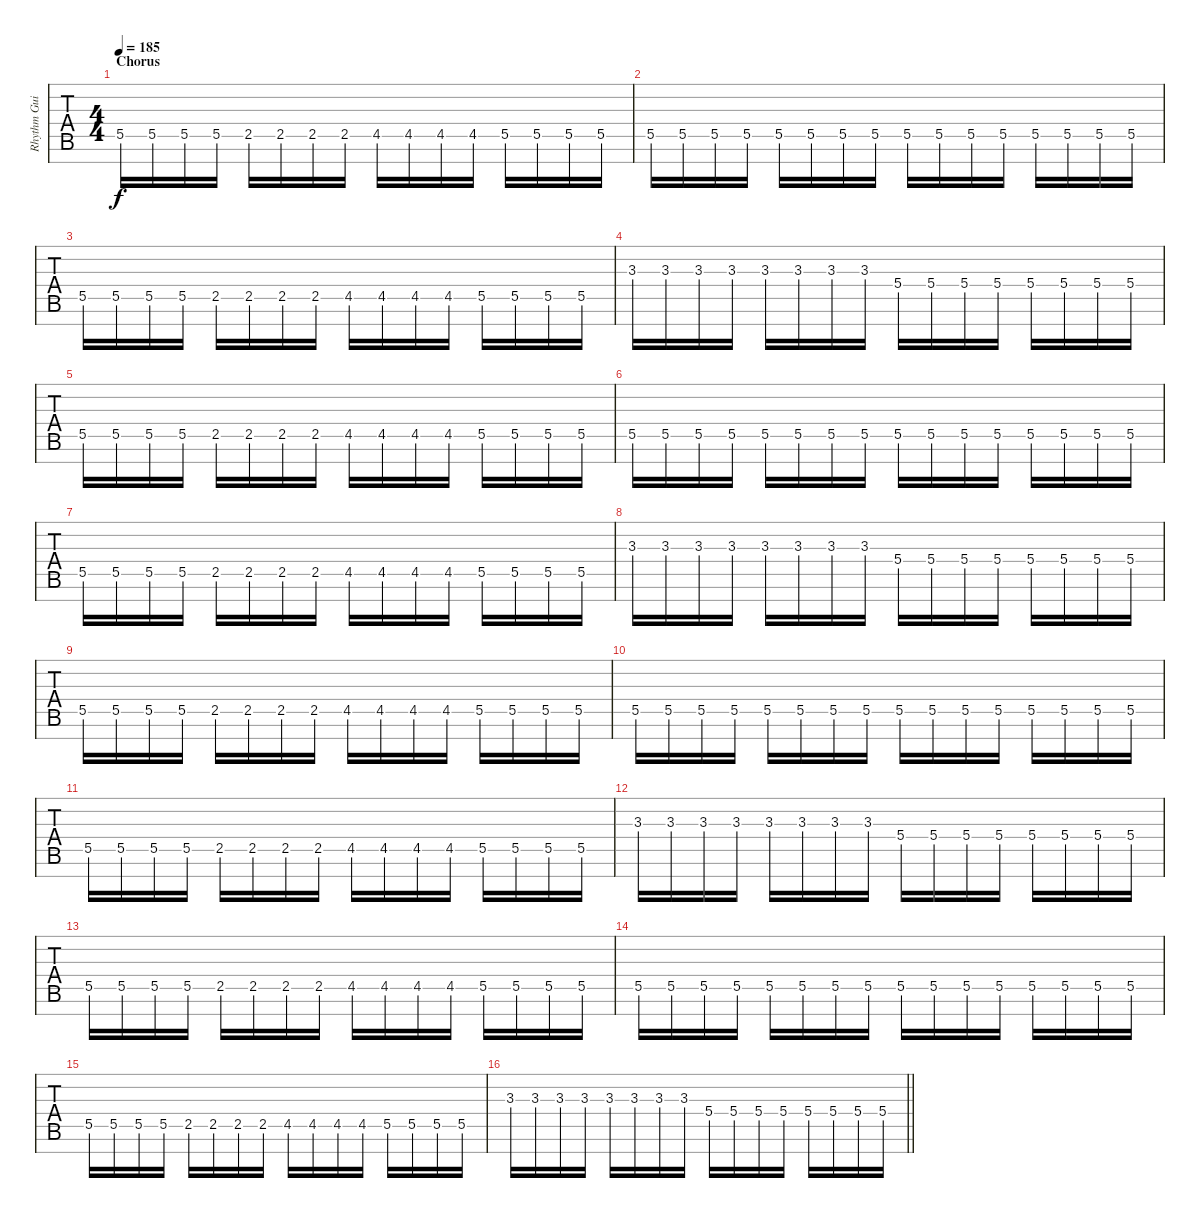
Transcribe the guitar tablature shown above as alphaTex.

\track ("Rhythm Guitar" "Rhythm Gui") {instrument distortionguitar}
\staff {tabs}
\tuning (F4 C4 G3 Eb3 Bb2 F2 C2) {hide}
\ts (4 4)
\section ("" "Chorus")
\tempo 185
\clef g2
\ks c
5.5.16{dy f} 5.5.16 5.5.16 5.5.16 2.5.16 2.5.16 2.5.16 2.5.16 4.5.16 4.5.16 4.5.16 4.5.16 5.5.16 5.5.16 5.5.16 5.5.16 |
5.5.16 5.5.16 5.5.16 5.5.16 5.5.16 5.5.16 5.5.16 5.5.16 5.5.16 5.5.16 5.5.16 5.5.16 5.5.16 5.5.16 5.5.16 5.5.16 |
5.5.16 5.5.16 5.5.16 5.5.16 2.5.16 2.5.16 2.5.16 2.5.16 4.5.16 4.5.16 4.5.16 4.5.16 5.5.16 5.5.16 5.5.16 5.5.16 |
3.3.16 3.3.16 3.3.16 3.3.16 3.3.16 3.3.16 3.3.16 3.3.16 5.4.16 5.4.16 5.4.16 5.4.16 5.4.16 5.4.16 5.4.16 5.4.16 |
5.5.16 5.5.16 5.5.16 5.5.16 2.5.16 2.5.16 2.5.16 2.5.16 4.5.16 4.5.16 4.5.16 4.5.16 5.5.16 5.5.16 5.5.16 5.5.16 |
5.5.16 5.5.16 5.5.16 5.5.16 5.5.16 5.5.16 5.5.16 5.5.16 5.5.16 5.5.16 5.5.16 5.5.16 5.5.16 5.5.16 5.5.16 5.5.16 |
5.5.16 5.5.16 5.5.16 5.5.16 2.5.16 2.5.16 2.5.16 2.5.16 4.5.16 4.5.16 4.5.16 4.5.16 5.5.16 5.5.16 5.5.16 5.5.16 |
3.3.16 3.3.16 3.3.16 3.3.16 3.3.16 3.3.16 3.3.16 3.3.16 5.4.16 5.4.16 5.4.16 5.4.16 5.4.16 5.4.16 5.4.16 5.4.16 |
5.5.16 5.5.16 5.5.16 5.5.16 2.5.16 2.5.16 2.5.16 2.5.16 4.5.16 4.5.16 4.5.16 4.5.16 5.5.16 5.5.16 5.5.16 5.5.16 |
5.5.16 5.5.16 5.5.16 5.5.16 5.5.16 5.5.16 5.5.16 5.5.16 5.5.16 5.5.16 5.5.16 5.5.16 5.5.16 5.5.16 5.5.16 5.5.16 |
5.5.16 5.5.16 5.5.16 5.5.16 2.5.16 2.5.16 2.5.16 2.5.16 4.5.16 4.5.16 4.5.16 4.5.16 5.5.16 5.5.16 5.5.16 5.5.16 |
3.3.16 3.3.16 3.3.16 3.3.16 3.3.16 3.3.16 3.3.16 3.3.16 5.4.16 5.4.16 5.4.16 5.4.16 5.4.16 5.4.16 5.4.16 5.4.16 |
5.5.16 5.5.16 5.5.16 5.5.16 2.5.16 2.5.16 2.5.16 2.5.16 4.5.16 4.5.16 4.5.16 4.5.16 5.5.16 5.5.16 5.5.16 5.5.16 |
5.5.16 5.5.16 5.5.16 5.5.16 5.5.16 5.5.16 5.5.16 5.5.16 5.5.16 5.5.16 5.5.16 5.5.16 5.5.16 5.5.16 5.5.16 5.5.16 |
5.5.16 5.5.16 5.5.16 5.5.16 2.5.16 2.5.16 2.5.16 2.5.16 4.5.16 4.5.16 4.5.16 4.5.16 5.5.16 5.5.16 5.5.16 5.5.16 |
\barLineRight lightlight
3.3.16 3.3.16 3.3.16 3.3.16 3.3.16 3.3.16 3.3.16 3.3.16 5.4.16 5.4.16 5.4.16 5.4.16 5.4.16 5.4.16 5.4.16 5.4.16
